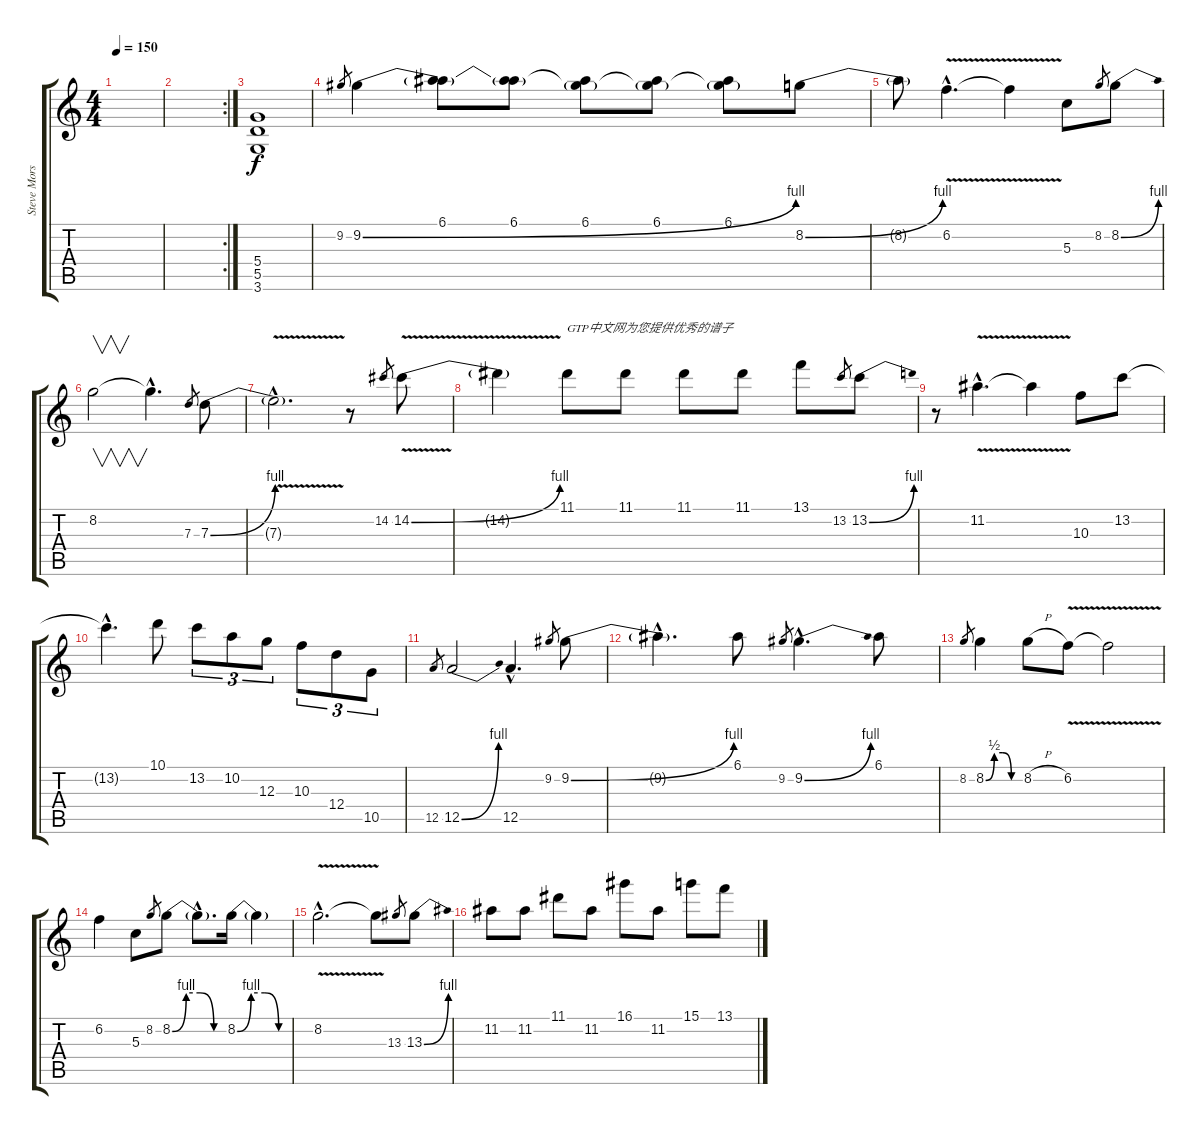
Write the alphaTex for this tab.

\track ("Steve Morse" "Steve Mors") {instrument overdrivenguitar}
\staff {score tabs}
\tuning (E4 B3 G3 D3 A2 E2) {hide}
\ts (4 4)
\tempo 150
\clef g2
\ks c
|
\rc 2
|
(5.4 5.5 3.6).1 |
9.2.8{gr} 9.2{be (bend 0 0 60 4)}.4 (6.1 9.2{t}).8 (6.1 9.2{t}).8 (6.1 9.2{t}).8 (6.1 9.2{t}).8 (6.1 9.2{t}).8 8.2{be (bend 0 0 60 4)}.8 |
8.2{t}.8 6.2{v hac}.4{d} 6.2{t}.4 5.3.8 8.2.8{gr} 8.2{be (bend 0 0 60 4)}.8 |
8.2.2{v} 8.2{hac t}.4{d} 7.3.8{gr} 7.3{be (bend 0 0 60 4)}.8 |
7.3{v hac t}.2{d} r.8 14.2.8{gr} 14.2{be (bend 0 0 60 4) v}.8 |
14.2{t}.4 11.1.8{txt "GTP中文网为您提供优秀的谱子"} 11.1.8 11.1.8 11.1.8 13.1.8 13.2.8{gr} 13.2{be (bend 0 0 60 4)}.8 |
r.8 11.2{v hac}.4{d} 11.2{t}.4 10.3.8 13.2.8 |
13.2{hac t}.4{d} 10.1.8 13.2.8{tu (3 2)} 10.2.8{tu (3 2)} 12.3.8{tu (3 2)} 10.3.8{tu (3 2)} 12.4.8{tu (3 2)} 10.5.8{tu (3 2)} |
12.5.8{gr} 12.5{be (bend 0 0 60 4)}.2 12.5{hac}.4{d} 9.2.8{gr} 9.2{be (bend 0 0 60 4)}.8 |
9.2{hac t}.4{d} 6.1.8 9.2.8{gr} 9.2{be (bend 0 0 60 4) hac}.4{d} 6.1.8 |
8.2.8{gr} 8.2{be (custom 0 0 15 2 30 2 45 0 60 0)}.4 8.2{h}.8 6.2{v}.8 6.2{t}.2 |
6.2.4 5.3.8 8.2.8{gr} 8.2{be (custom 0 0 15 4 30 4 45 0 60 0)}.8 8.2{hac t}.8{d} 8.2{be (custom 0 0 15 4 30 4 45 0 60 0)}.16 8.2{t}.4 |
8.2{v hac}.2{d} 8.2{t}.8 13.3.8{gr} 13.3{be (bend 0 0 60 4)}.8 |
11.2.8 11.2.8 11.1.8 11.2.8 16.1.8 11.2.8 15.1.8 13.1.8
